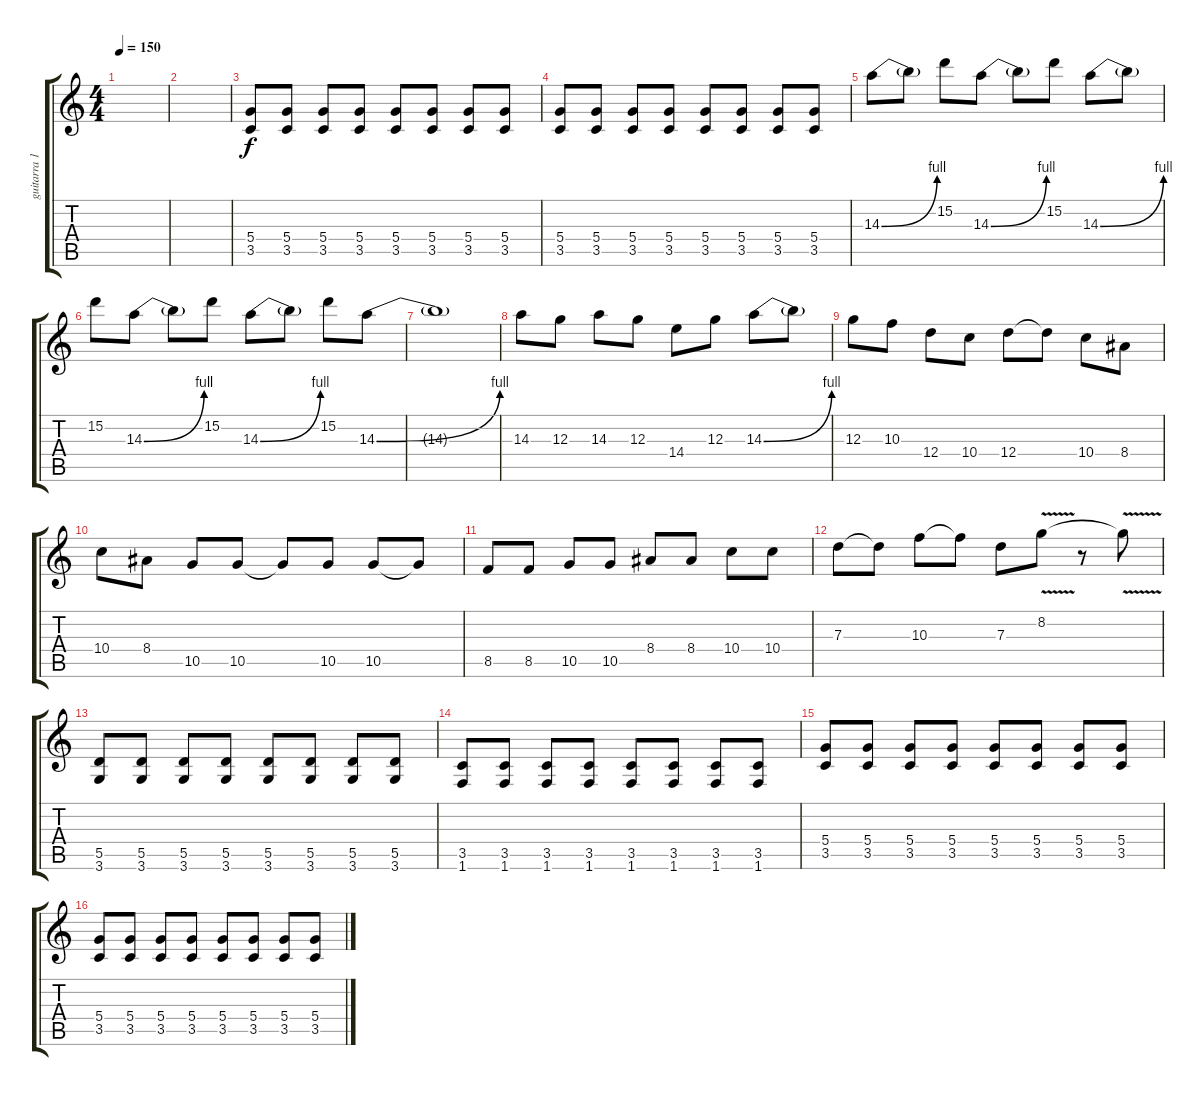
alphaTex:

\track ("guitarra 1" "guitarra 1") {instrument distortionguitar}
\staff {score tabs}
\tuning (E4 B3 G3 D3 A2 E2) {hide}
\ts (4 4)
\tempo 150
\clef g2
\ks c
|
|
(5.4 3.5).8 (5.4 3.5).8 (5.4 3.5).8 (5.4 3.5).8 (5.4 3.5).8 (5.4 3.5).8 (5.4 3.5).8 (5.4 3.5).8 |
(5.4 3.5).8 (5.4 3.5).8 (5.4 3.5).8 (5.4 3.5).8 (5.4 3.5).8 (5.4 3.5).8 (5.4 3.5).8 (5.4 3.5).8 |
14.3{be (bend 0 0 60 4)}.8{volume 16} 14.3{t}.8 15.2.8 14.3{be (bend 0 0 60 4)}.8 14.3{t}.8 15.2.8 14.3{be (bend 0 0 60 4)}.8 14.3{t}.8 |
15.2.8 14.3{be (bend 0 0 60 4)}.8 14.3{t}.8 15.2.8 14.3{be (bend 0 0 60 4)}.8 14.3{t}.8 15.2.8 14.3{be (bend 0 0 60 4)}.8 |
14.3{t}.1 |
14.3.8 12.3.8 14.3.8 12.3.8 14.4.8 12.3.8 14.3{be (bend 0 0 60 4)}.8 14.3{t}.8 |
12.3.8 10.3.8 12.4.8 10.4.8 12.4.8 12.4{t}.8 10.4.8 8.4.8 |
10.4.8 8.4.8 10.5.8 10.5.8 10.5{t}.8 10.5.8 10.5.8 10.5{t}.8 |
8.5.8 8.5.8 10.5.8 10.5.8 8.4.8 8.4.8 10.4.8 10.4.8 |
7.3.8 7.3{t}.8 10.3.8 10.3{t}.8 7.3.8 8.2{v}.8 r.8 8.2{t}.8 |
(5.5 3.6).8{volume 12} (5.5 3.6).8 (5.5 3.6).8 (5.5 3.6).8 (5.5 3.6).8 (5.5 3.6).8 (5.5 3.6).8 (5.5 3.6).8 |
(3.5 1.6).8 (3.5 1.6).8 (3.5 1.6).8 (3.5 1.6).8 (3.5 1.6).8 (3.5 1.6).8 (3.5 1.6).8 (3.5 1.6).8 |
(5.4 3.5).8 (5.4 3.5).8 (5.4 3.5).8 (5.4 3.5).8 (5.4 3.5).8 (5.4 3.5).8 (5.4 3.5).8 (5.4 3.5).8 |
(5.4 3.5).8 (5.4 3.5).8 (5.4 3.5).8 (5.4 3.5).8 (5.4 3.5).8 (5.4 3.5).8 (5.4 3.5).8 (5.4 3.5).8
